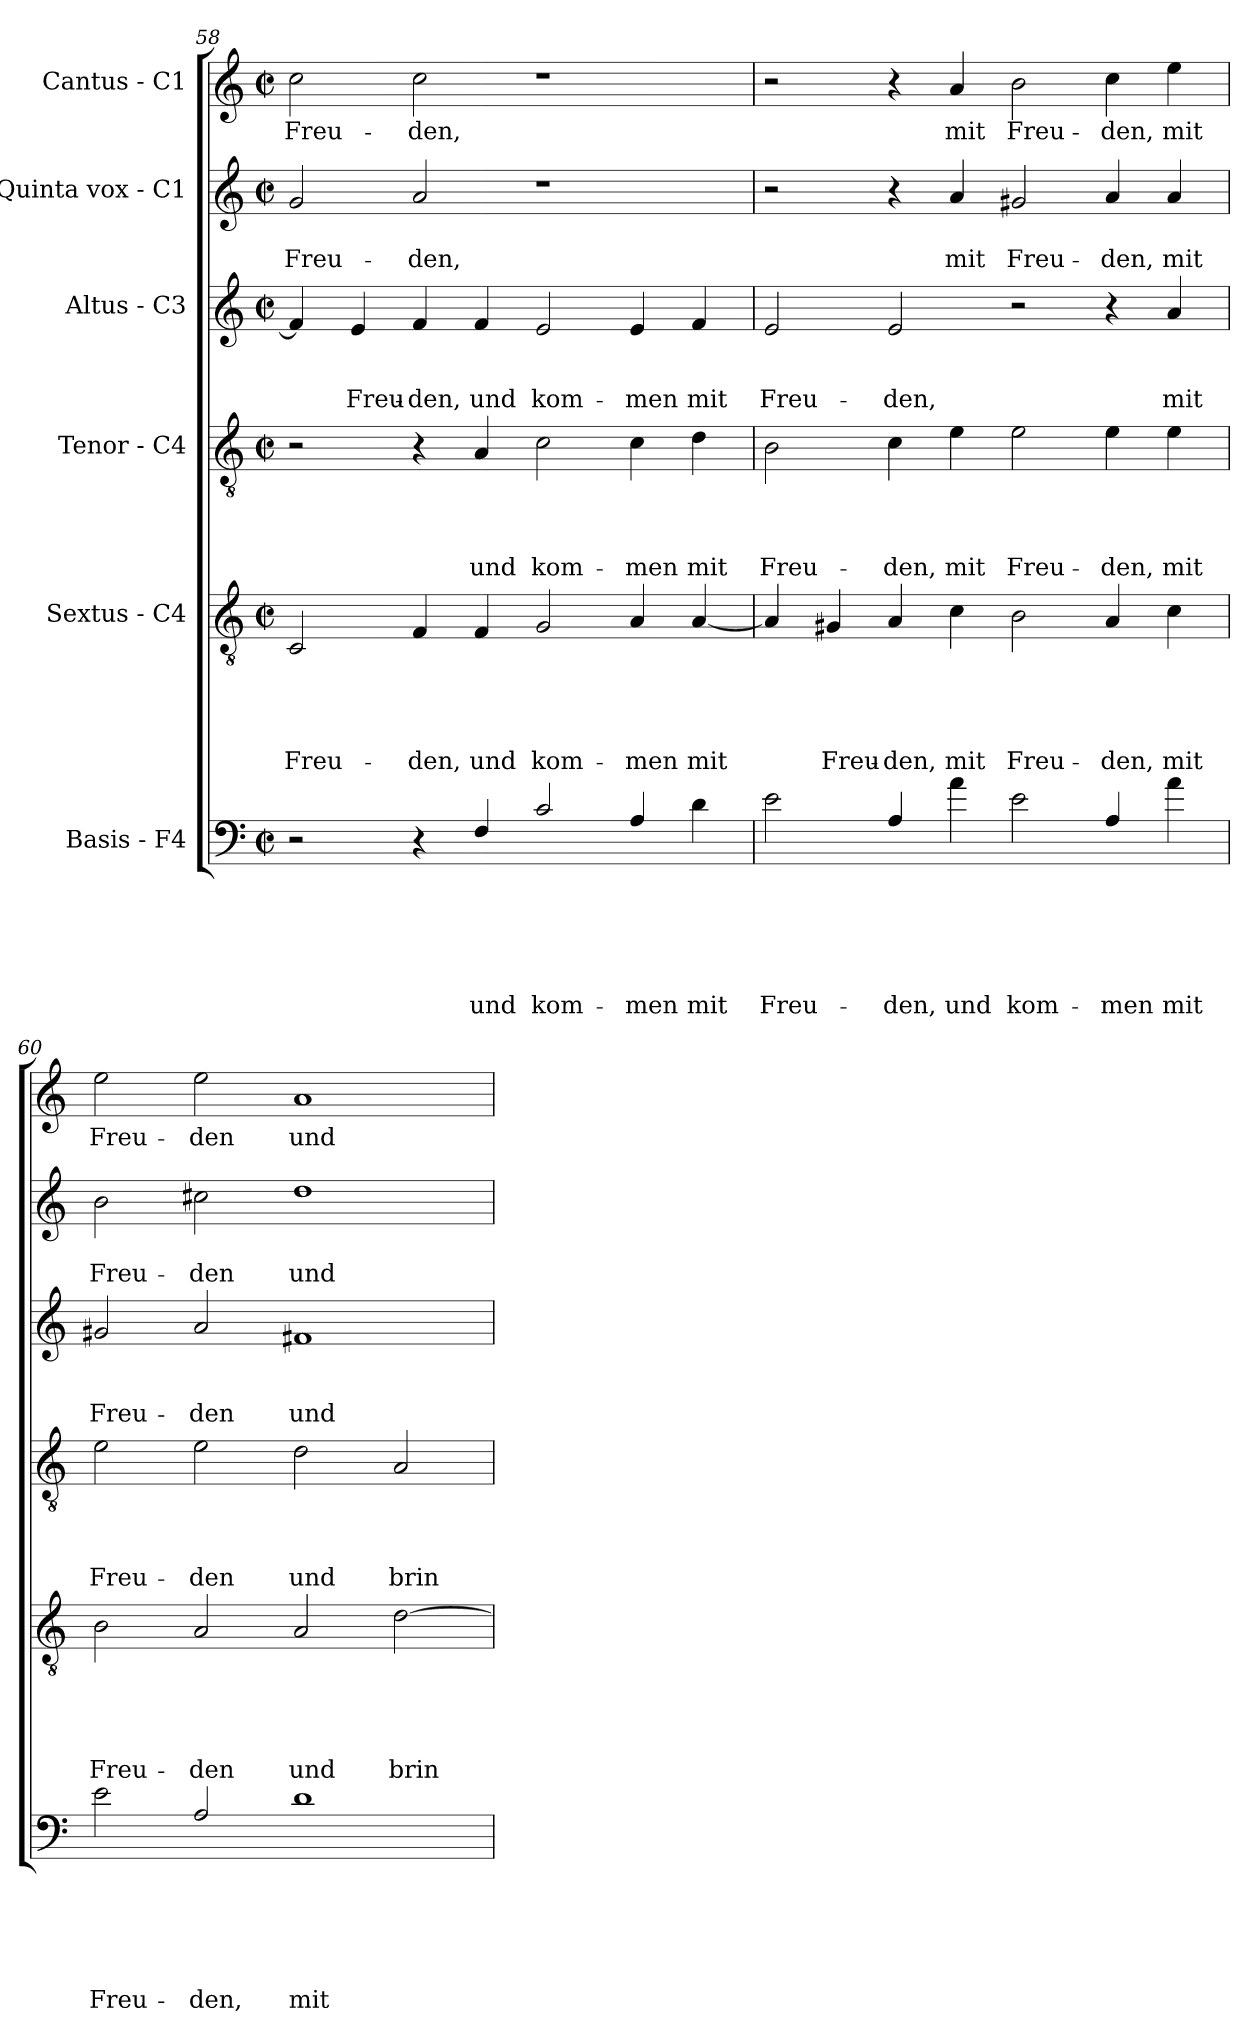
**kern	**text	**text	**text	**text	**text	**text	**kern	**text	**text	**text	**text	**text	**kern	**text	**text	**text	**text	**kern	**text	**text	**text	**kern	**text	**text	**kern	**text
*part6	*part6	*part6	*part6	*part6	*part6	*part6	*part5	*part5	*part5	*part5	*part5	*part5	*part4	*part4	*part4	*part4	*part4	*part3	*part3	*part3	*part3	*part2	*part2	*part2	*part1	*part1
*staff6	*staff6	*staff6	*staff6	*staff6	*staff6	*staff6	*staff5	*staff5	*staff5	*staff5	*staff5	*staff5	*staff4	*staff4	*staff4	*staff4	*staff4	*staff3	*staff3	*staff3	*staff3	*staff2	*staff2	*staff2	*staff1	*staff1
*I"Basis - F4	*	*	*	*	*	*	*I"Sextus - C4	*	*	*	*	*	*I"Tenor - C4	*	*	*	*	*I"Altus - C3	*	*	*	*I"Quinta vox - C1	*	*	*I"Cantus - C1	*
*clefF4	*	*	*	*	*	*	*clefGv2	*	*	*	*	*	*clefGv2	*	*	*	*	*clefG2	*	*	*	*clefG2	*	*	*clefG2	*
*ITrd8c14	*	*	*	*	*	*	*	*	*	*	*	*	*	*	*	*	*	*	*	*	*	*	*	*	*	*
*k[]	*	*	*	*	*	*	*k[]	*	*	*	*	*	*k[]	*	*	*	*	*k[]	*	*	*	*k[]	*	*	*k[]	*
*C:	*	*	*	*	*	*	*C:	*	*	*	*	*	*C:	*	*	*	*	*C:	*	*	*	*C:	*	*	*C:	*
*M2/2	*	*	*	*	*	*	*M2/2	*	*	*	*	*	*M2/2	*	*	*	*	*M2/2	*	*	*	*M2/2	*	*	*M2/2	*
*met(c|)	*	*	*	*	*	*	*met(c|)	*	*	*	*	*	*met(c|)	*	*	*	*	*met(c|)	*	*	*	*met(c|)	*	*	*met(c|)	*
=58	=58	=58	=58	=58	=58	=58	=58	=58	=58	=58	=58	=58	=58	=58	=58	=58	=58	=58	=58	=58	=58	=58	=58	=58	=58	=58
!	!	!	!	!	!	!	!	!	!	!	!	!LO:LY:b	!	!	!	!	!	!	!	!	!	!	!	!LO:LY:b	!	!LO:LY:b
2r	.	.	.	.	.	.	2C/	.	.	.	.	Freu-	2r	.	.	.	.	4f/]	.	.	.	2g/	.	Freu-	2cc\	Freu-
!	!	!	!	!	!	!	!	!	!	!	!	!	!	!	!	!	!	!	!	!	!LO:LY:b	!	!	!	!	!
.	.	.	.	.	.	.	.	.	.	.	.	.	.	.	.	.	.	4e/	.	.	Freu-	.	.	.	.	.
!	!	!	!	!	!	!	!	!	!	!	!	!LO:LY:b	!	!	!	!	!	!	!	!	!LO:LY:b	!	!	!LO:LY:b	!	!LO:LY:b
4r	.	.	.	.	.	.	4F/	.	.	.	.	-den,	4r	.	.	.	.	4f/	.	.	-den,	2a/	.	-den,	2cc\	-den,
!	!	!	!	!	!	!LO:LY:b	!	!	!	!	!	!LO:LY:b	!	!	!	!	!LO:LY:b	!	!	!	!LO:LY:b	!	!	!	!	!
4FF/	.	.	.	.	.	und	4F/	.	.	.	.	und	4A/	.	.	.	und	4f/	.	.	und	.	.	.	.	.
!	!	!	!	!	!	!LO:LY:b	!	!	!	!	!	!LO:LY:b	!	!	!	!	!LO:LY:b	!	!	!	!LO:LY:b	!	!	!	!	!
2C/	.	.	.	.	.	kom-	2G/	.	.	.	.	kom-	2c\	.	.	.	kom-	2e/	.	.	kom-	1r	.	.	1r	.
!	!	!	!	!	!	!LO:LY:b	!	!	!	!	!	!LO:LY:b	!	!	!	!	!LO:LY:b	!	!	!	!LO:LY:b	!	!	!	!	!
4AA/	.	.	.	.	.	-men	4A/	.	.	.	.	-men	4c\	.	.	.	-men	4e/	.	.	-men	.	.	.	.	.
!	!	!	!	!	!	!LO:LY:b	!	!	!	!	!	!LO:LY:b	!	!	!	!	!LO:LY:b	!	!	!	!LO:LY:b	!	!	!	!	!
4D\	.	.	.	.	.	mit	[4A/	.	.	.	.	mit	4d\	.	.	.	mit	4f/	.	.	mit	.	.	.	.	.
!!LO:LB:g=z
=59	=59	=59	=59	=59	=59	=59	=59	=59	=59	=59	=59	=59	=59	=59	=59	=59	=59	=59	=59	=59	=59	=59	=59	=59	=59	=59
!	!	!	!	!	!	!LO:LY:b	!	!	!	!	!	!	!	!	!	!	!LO:LY:b	!	!	!	!LO:LY:b	!	!	!	!	!
2E\	.	.	.	.	.	Freu-	4A/]	.	.	.	.	.	2B\	.	.	.	Freu-	2e/	.	.	Freu-	2r	.	.	2r	.
!	!	!	!	!	!	!	!	!	!	!	!	!LO:LY:b	!	!	!	!	!	!	!	!	!	!	!	!	!	!
.	.	.	.	.	.	.	4G#X/	.	.	.	.	Freu-	.	.	.	.	.	.	.	.	.	.	.	.	.	.
!	!	!	!	!	!	!LO:LY:b	!	!	!	!	!	!LO:LY:b	!	!	!	!	!LO:LY:b	!	!	!	!LO:LY:b	!	!	!	!	!
4AA/	.	.	.	.	.	-den,	4A/	.	.	.	.	-den,	4c\	.	.	.	-den,	2e/	.	.	-den,	4r	.	.	4r	.
!	!	!	!	!	!	!LO:LY:b	!	!	!	!	!	!LO:LY:b	!	!	!	!	!LO:LY:b	!	!	!	!	!	!	!LO:LY:b	!	!LO:LY:b
4A\	.	.	.	.	.	und	4c\	.	.	.	.	mit	4e\	.	.	.	mit	.	.	.	.	4a/	.	mit	4a/	mit
!	!	!	!	!	!	!LO:LY:b	!	!	!	!	!	!LO:LY:b	!	!	!	!	!LO:LY:b	!	!	!	!	!	!	!LO:LY:b	!	!LO:LY:b
2E\	.	.	.	.	.	kom-	2B\	.	.	.	.	Freu-	2e\	.	.	.	Freu-	2r	.	.	.	2g#X/	.	Freu-	2b\	Freu-
!	!	!	!	!	!	!LO:LY:b	!	!	!	!	!	!LO:LY:b	!	!	!	!	!LO:LY:b	!	!	!	!	!	!	!LO:LY:b	!	!LO:LY:b
4AA/	.	.	.	.	.	-men	4A/	.	.	.	.	-den,	4e\	.	.	.	-den,	4r	.	.	.	4a/	.	-den,	4cc\	-den,
!	!	!	!	!	!	!LO:LY:b	!	!	!	!	!	!LO:LY:b	!	!	!	!	!LO:LY:b	!	!	!	!LO:LY:b	!	!	!LO:LY:b	!	!LO:LY:b
4A\	.	.	.	.	.	mit	4c\	.	.	.	.	mit	4e\	.	.	.	mit	4a/	.	.	mit	4a/	.	mit	4ee\	mit
=60	=60	=60	=60	=60	=60	=60	=60	=60	=60	=60	=60	=60	=60	=60	=60	=60	=60	=60	=60	=60	=60	=60	=60	=60	=60	=60
!	!	!	!	!	!	!LO:LY:b	!	!	!	!	!	!LO:LY:b	!	!	!	!	!LO:LY:b	!	!	!	!LO:LY:b	!	!	!LO:LY:b	!	!LO:LY:b
2E\	.	.	.	.	.	Freu-	2B\	.	.	.	.	Freu-	2e\	.	.	.	Freu-	2g#X/	.	.	Freu-	2b\	.	Freu-	2ee\	Freu-
!	!	!	!	!	!	!LO:LY:b	!	!	!	!	!	!LO:LY:b	!	!	!	!	!LO:LY:b	!	!	!	!LO:LY:b	!	!	!LO:LY:b	!	!LO:LY:b
2AA/	.	.	.	.	.	-den,	2A/	.	.	.	.	-den	2e\	.	.	.	-den	2a/	.	.	-den	2cc#X\	.	-den	2ee\	-den
!	!	!	!	!	!	!LO:LY:b	!	!	!	!	!	!LO:LY:b	!	!	!	!	!LO:LY:b	!	!	!	!LO:LY:b	!	!	!LO:LY:b	!	!LO:LY:b
1D	.	.	.	.	.	mit	2A/	.	.	.	.	und	2d\	.	.	.	und	1f#X	.	.	und	1dd	.	und	1a	und
!	!	!	!	!	!	!	!	!	!	!	!	!LO:LY:b	!	!	!	!	!LO:LY:b	!	!	!	!	!	!	!	!	!
.	.	.	.	.	.	.	[2d\	.	.	.	.	brin-	2A/	.	.	.	brin-	.	.	.	.	.	.	.	.	.
=	=	=	=	=	=	=	=	=	=	=	=	=	=	=	=	=	=	=	=	=	=	=	=	=	=	=
*-	*-	*-	*-	*-	*-	*-	*-	*-	*-	*-	*-	*-	*-	*-	*-	*-	*-	*-	*-	*-	*-	*-	*-	*-	*-	*-
